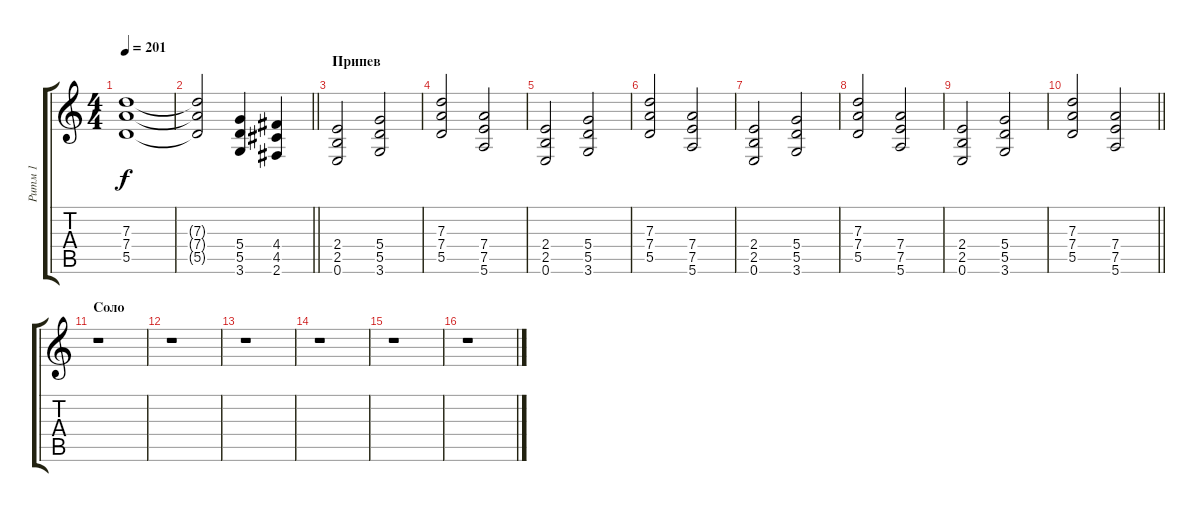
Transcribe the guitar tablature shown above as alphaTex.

\track ("Ритм 1" "Ритм 1") {instrument distortionguitar}
\staff {score tabs}
\tuning (E4 B3 G3 D3 A2 E2) {hide}
\ts (4 4)
\tempo 201
\clef g2
\ks c
(7.3 7.4 5.5).1{dy f} |
\barLineRight lightlight
(7.3{t} 7.4{t} 5.5{t}).2 (5.4 5.5 3.6).4 (4.4 4.5 2.6).4 |
\section ("" "Припев")
(2.4 2.5 0.6).2 (5.4 5.5 3.6).2 |
(7.3 7.4 5.5).2 (7.4 7.5 5.6).2 |
(2.4 2.5 0.6).2 (5.4 5.5 3.6).2 |
(7.3 7.4 5.5).2 (7.4 7.5 5.6).2 |
(2.4 2.5 0.6).2 (5.4 5.5 3.6).2 |
(7.3 7.4 5.5).2 (7.4 7.5 5.6).2 |
(2.4 2.5 0.6).2 (5.4 5.5 3.6).2 |
\barLineRight lightlight
(7.3 7.4 5.5).2 (7.4 7.5 5.6).2 |
\section ("" "Соло")
r.1 |
r.1 |
r.1 |
r.1 |
r.1 |
r.1
